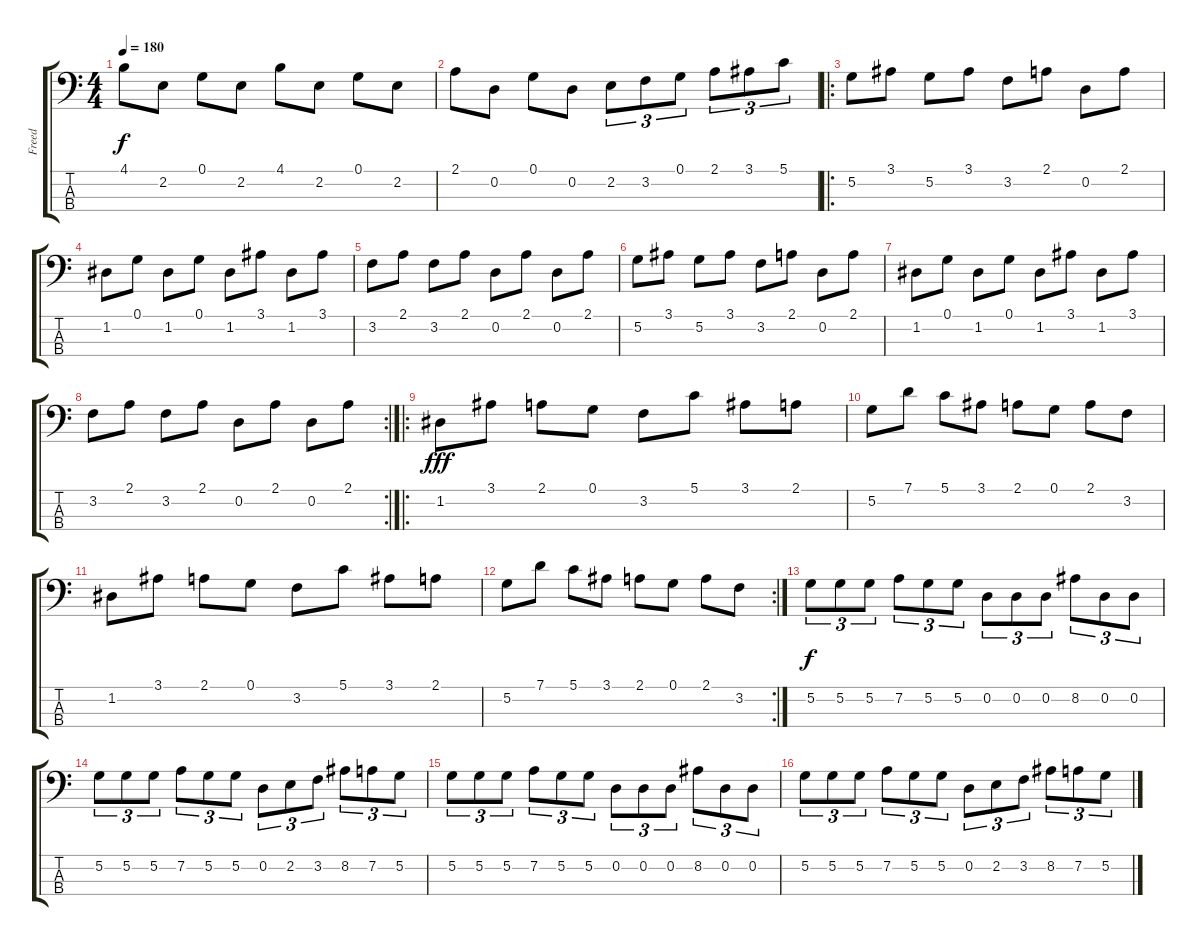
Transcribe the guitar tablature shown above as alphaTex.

\track ("Freed" "Freed") {instrument electricbassfinger}
\staff {score tabs}
\tuning (G2 D2 A1 E1) {hide}
\ts (4 4)
\tempo 180
\clef f4
\ks c
4.1.8{dy f} 2.2.8 0.1.8 2.2.8 4.1.8 2.2.8 0.1.8 2.2.8 |
2.1.8 0.2.8 0.1.8 0.2.8 2.2.8{tu (3 2)} 3.2.8{tu (3 2)} 0.1.8{tu (3 2)} 2.1.8{tu (3 2)} 3.1.8{tu (3 2)} 5.1.8{tu (3 2)} |
\ro
5.2.8 3.1.8 5.2.8 3.1.8 3.2.8 2.1.8 0.2.8 2.1.8 |
1.2.8 0.1.8 1.2.8 0.1.8 1.2.8 3.1.8 1.2.8 3.1.8 |
3.2.8 2.1.8 3.2.8 2.1.8 0.2.8 2.1.8 0.2.8 2.1.8 |
5.2.8 3.1.8 5.2.8 3.1.8 3.2.8 2.1.8 0.2.8 2.1.8 |
1.2.8 0.1.8 1.2.8 0.1.8 1.2.8 3.1.8 1.2.8 3.1.8 |
\rc 2
3.2.8 2.1.8 3.2.8 2.1.8 0.2.8 2.1.8 0.2.8 2.1.8 |
\ro
1.2.8{dy fff} 3.1.8 2.1.8 0.1.8 3.2.8 5.1.8 3.1.8 2.1.8 |
5.2.8 7.1.8 5.1.8 3.1.8 2.1.8 0.1.8 2.1.8 3.2.8 |
1.2.8 3.1.8 2.1.8 0.1.8 3.2.8 5.1.8 3.1.8 2.1.8 |
\rc 2
5.2.8 7.1.8 5.1.8 3.1.8 2.1.8 0.1.8 2.1.8 3.2.8 |
5.2.8{tu (3 2) dy f} 5.2.8{tu (3 2)} 5.2.8{tu (3 2)} 7.2.8{tu (3 2)} 5.2.8{tu (3 2)} 5.2.8{tu (3 2)} 0.2.8{tu (3 2)} 0.2.8{tu (3 2)} 0.2.8{tu (3 2)} 8.2.8{tu (3 2)} 0.2.8{tu (3 2)} 0.2.8{tu (3 2)} |
5.2.8{tu (3 2)} 5.2.8{tu (3 2)} 5.2.8{tu (3 2)} 7.2.8{tu (3 2)} 5.2.8{tu (3 2)} 5.2.8{tu (3 2)} 0.2.8{tu (3 2)} 2.2.8{tu (3 2)} 3.2.8{tu (3 2)} 8.2.8{tu (3 2)} 7.2.8{tu (3 2)} 5.2.8{tu (3 2)} |
5.2.8{tu (3 2)} 5.2.8{tu (3 2)} 5.2.8{tu (3 2)} 7.2.8{tu (3 2)} 5.2.8{tu (3 2)} 5.2.8{tu (3 2)} 0.2.8{tu (3 2)} 0.2.8{tu (3 2)} 0.2.8{tu (3 2)} 8.2.8{tu (3 2)} 0.2.8{tu (3 2)} 0.2.8{tu (3 2)} |
5.2.8{tu (3 2)} 5.2.8{tu (3 2)} 5.2.8{tu (3 2)} 7.2.8{tu (3 2)} 5.2.8{tu (3 2)} 5.2.8{tu (3 2)} 0.2.8{tu (3 2)} 2.2.8{tu (3 2)} 3.2.8{tu (3 2)} 8.2.8{tu (3 2)} 7.2.8{tu (3 2)} 5.2.8{tu (3 2)}
